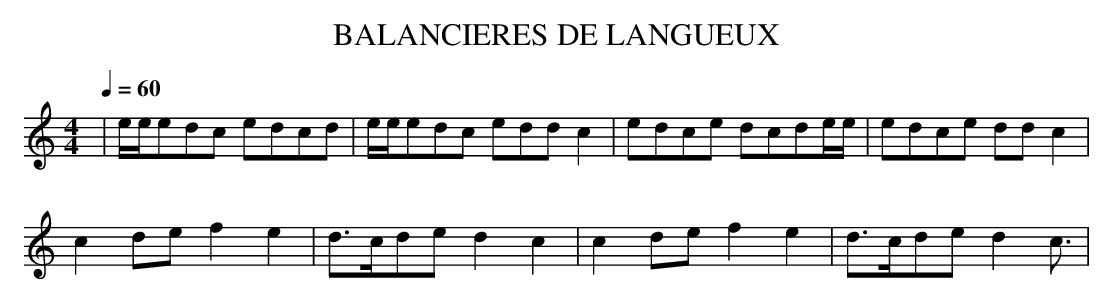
X:1
T:BALANCIERES DE LANGUEUX
M:4/4
L:1/8
Q:1/4=60
K:C
|e/2e/2edc edcd|e/2e/2edc eddc2|edce dcde/2e/2|edce ddc2|
c2de f2e2|d3/2c/2de d2c2|c2de f2e2|d3/2c/2de d2c3/2|
